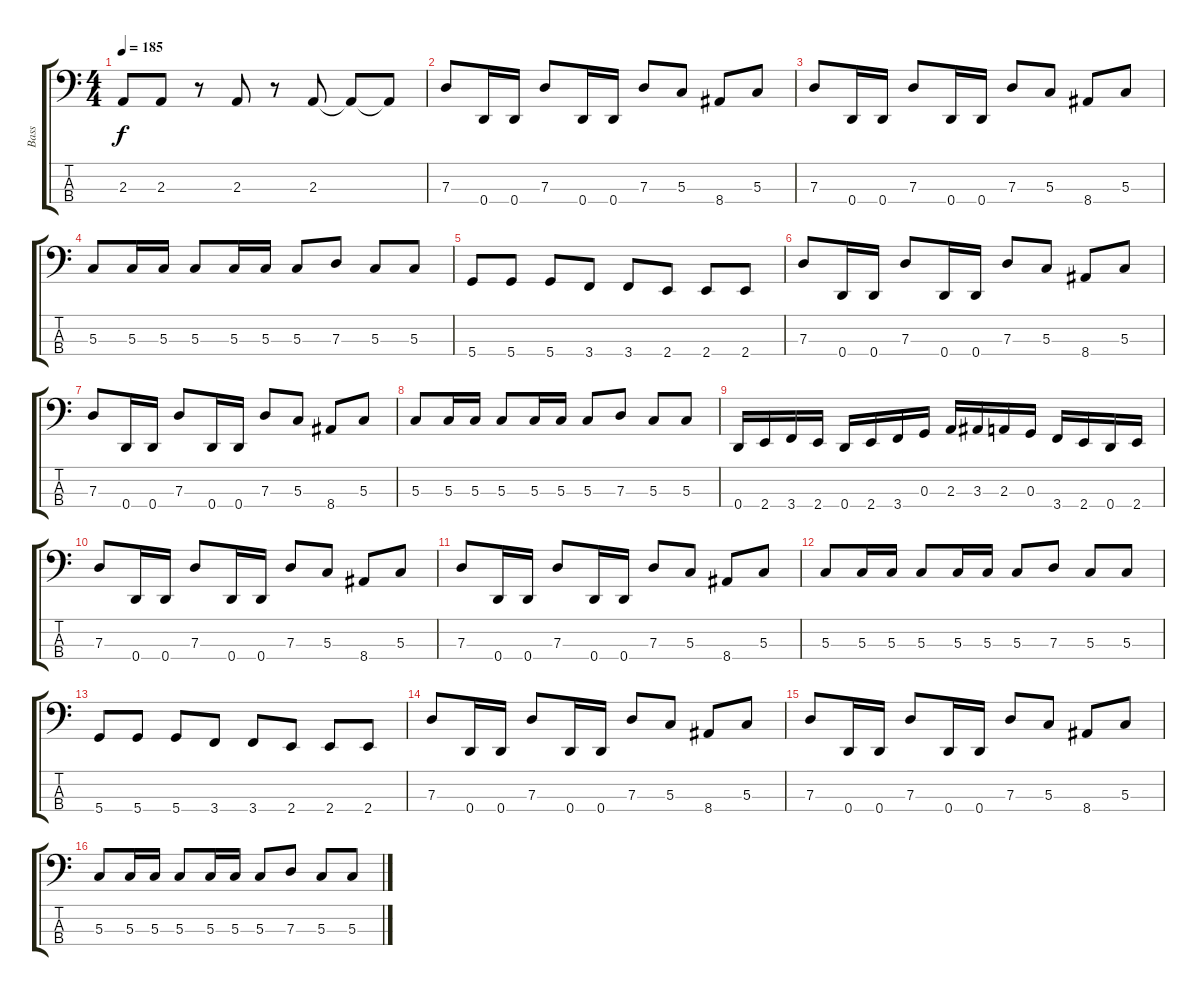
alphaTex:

\track ("Bass" "Bass") {instrument electricbassfinger}
\staff {score tabs}
\tuning (F2 C2 G1 D1) {hide}
\ts (4 4)
\tempo 185
\clef f4
\ks c
2.3.8{dy f} 2.3.8 r.8 2.3.8 r.8 2.3.8 2.3{t}.8 2.3{t}.8 |
7.3.8 0.4.16 0.4.16 7.3.8 0.4.16 0.4.16 7.3.8 5.3.8 8.4.8 5.3.8 |
7.3.8 0.4.16 0.4.16 7.3.8 0.4.16 0.4.16 7.3.8 5.3.8 8.4.8 5.3.8 |
5.3.8 5.3.16 5.3.16 5.3.8 5.3.16 5.3.16 5.3.8 7.3.8 5.3.8 5.3.8 |
5.4.8 5.4.8 5.4.8 3.4.8 3.4.8 2.4.8 2.4.8 2.4.8 |
7.3.8 0.4.16 0.4.16 7.3.8 0.4.16 0.4.16 7.3.8 5.3.8 8.4.8 5.3.8 |
7.3.8 0.4.16 0.4.16 7.3.8 0.4.16 0.4.16 7.3.8 5.3.8 8.4.8 5.3.8 |
5.3.8 5.3.16 5.3.16 5.3.8 5.3.16 5.3.16 5.3.8 7.3.8 5.3.8 5.3.8 |
0.4.16 2.4.16 3.4.16 2.4.16 0.4.16 2.4.16 3.4.16 0.3.16 2.3.16 3.3.16 2.3.16 0.3.16 3.4.16 2.4.16 0.4.16 2.4.16 |
7.3.8 0.4.16 0.4.16 7.3.8 0.4.16 0.4.16 7.3.8 5.3.8 8.4.8 5.3.8 |
7.3.8 0.4.16 0.4.16 7.3.8 0.4.16 0.4.16 7.3.8 5.3.8 8.4.8 5.3.8 |
5.3.8 5.3.16 5.3.16 5.3.8 5.3.16 5.3.16 5.3.8 7.3.8 5.3.8 5.3.8 |
5.4.8 5.4.8 5.4.8 3.4.8 3.4.8 2.4.8 2.4.8 2.4.8 |
7.3.8 0.4.16 0.4.16 7.3.8 0.4.16 0.4.16 7.3.8 5.3.8 8.4.8 5.3.8 |
7.3.8 0.4.16 0.4.16 7.3.8 0.4.16 0.4.16 7.3.8 5.3.8 8.4.8 5.3.8 |
5.3.8 5.3.16 5.3.16 5.3.8 5.3.16 5.3.16 5.3.8 7.3.8 5.3.8 5.3.8
